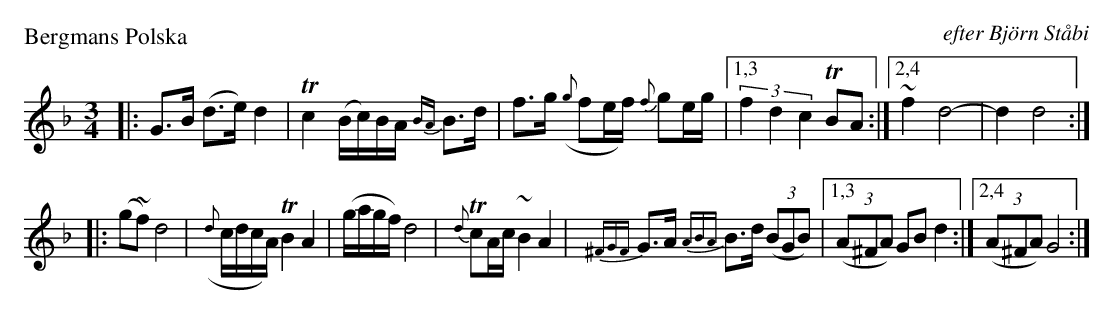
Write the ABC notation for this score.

X:1
P: Bergmans Polska
O: efter Bj\"orn St\aabi
M: 3/4
L: 1/8
K: GDor
|: G>B (d>e) d2 | Tc2 (B/c/)B/A/ {BA}B>d | f>g ({g}fe/f/) {f}ge/g/ |1,3 (3f2d2c2 TBA :|2,4 ~f2 d4- | d2 d4 :|
|: (g~f) d4 | ({d}c/d/c/A/) TB2 A2 | (g/a/g/f/) d4 | {d}TcA/c/ ~B2 A2 | {^FGF}G>A {ABA}B>d ((3BGB) |1,3 ((3A^FA) GB d2 :|2,4 ((3A^FA) G4 :|
